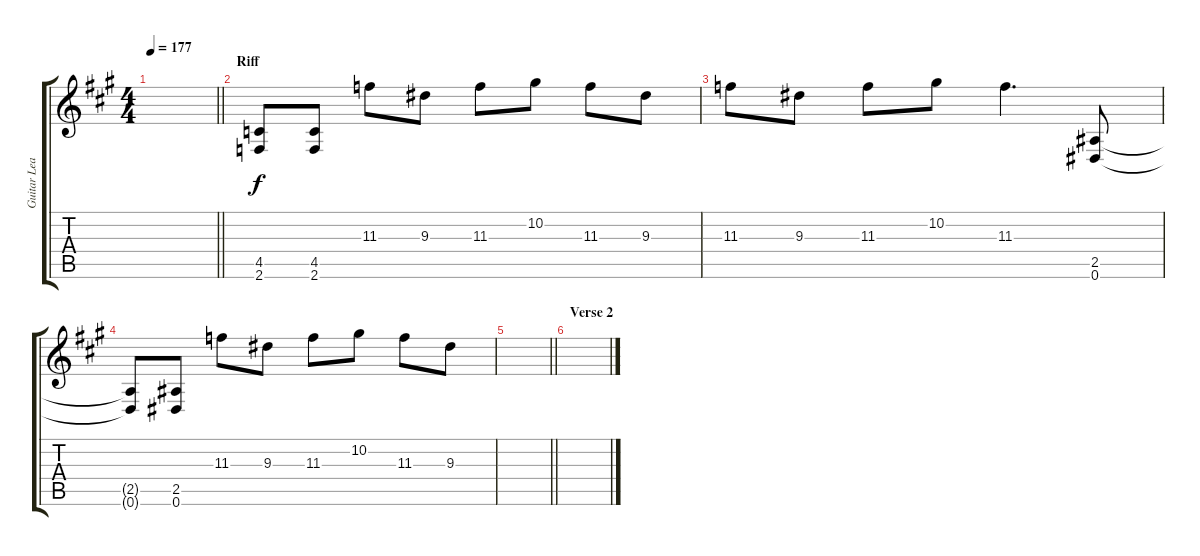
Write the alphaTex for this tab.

\track ("Guitar Lead 2" "Guitar Lea") {instrument distortionguitar}
\staff {score tabs}
\tuning (Eb4 Bb3 Gb3 Db3 Ab2 Eb2) {hide}
\ts (4 4)
\tempo 177
\clef g2
\barLineRight lightlight
\ks a
|
\section ("" "Riff")
(4.5 2.6).8 (4.5 2.6).8 11.3.8 9.3.8 11.3.8 10.2.8 11.3.8 9.3.8 |
11.3.8 9.3.8 11.3.8 10.2.8 11.3.4{d} (2.5 0.6).8 |
(2.5{t} 0.6{t}).8 (2.5 0.6).8 11.3.8 9.3.8 11.3.8 10.2.8 11.3.8 9.3.8 |
\barLineRight lightlight
|
\section ("" "Verse 2")
